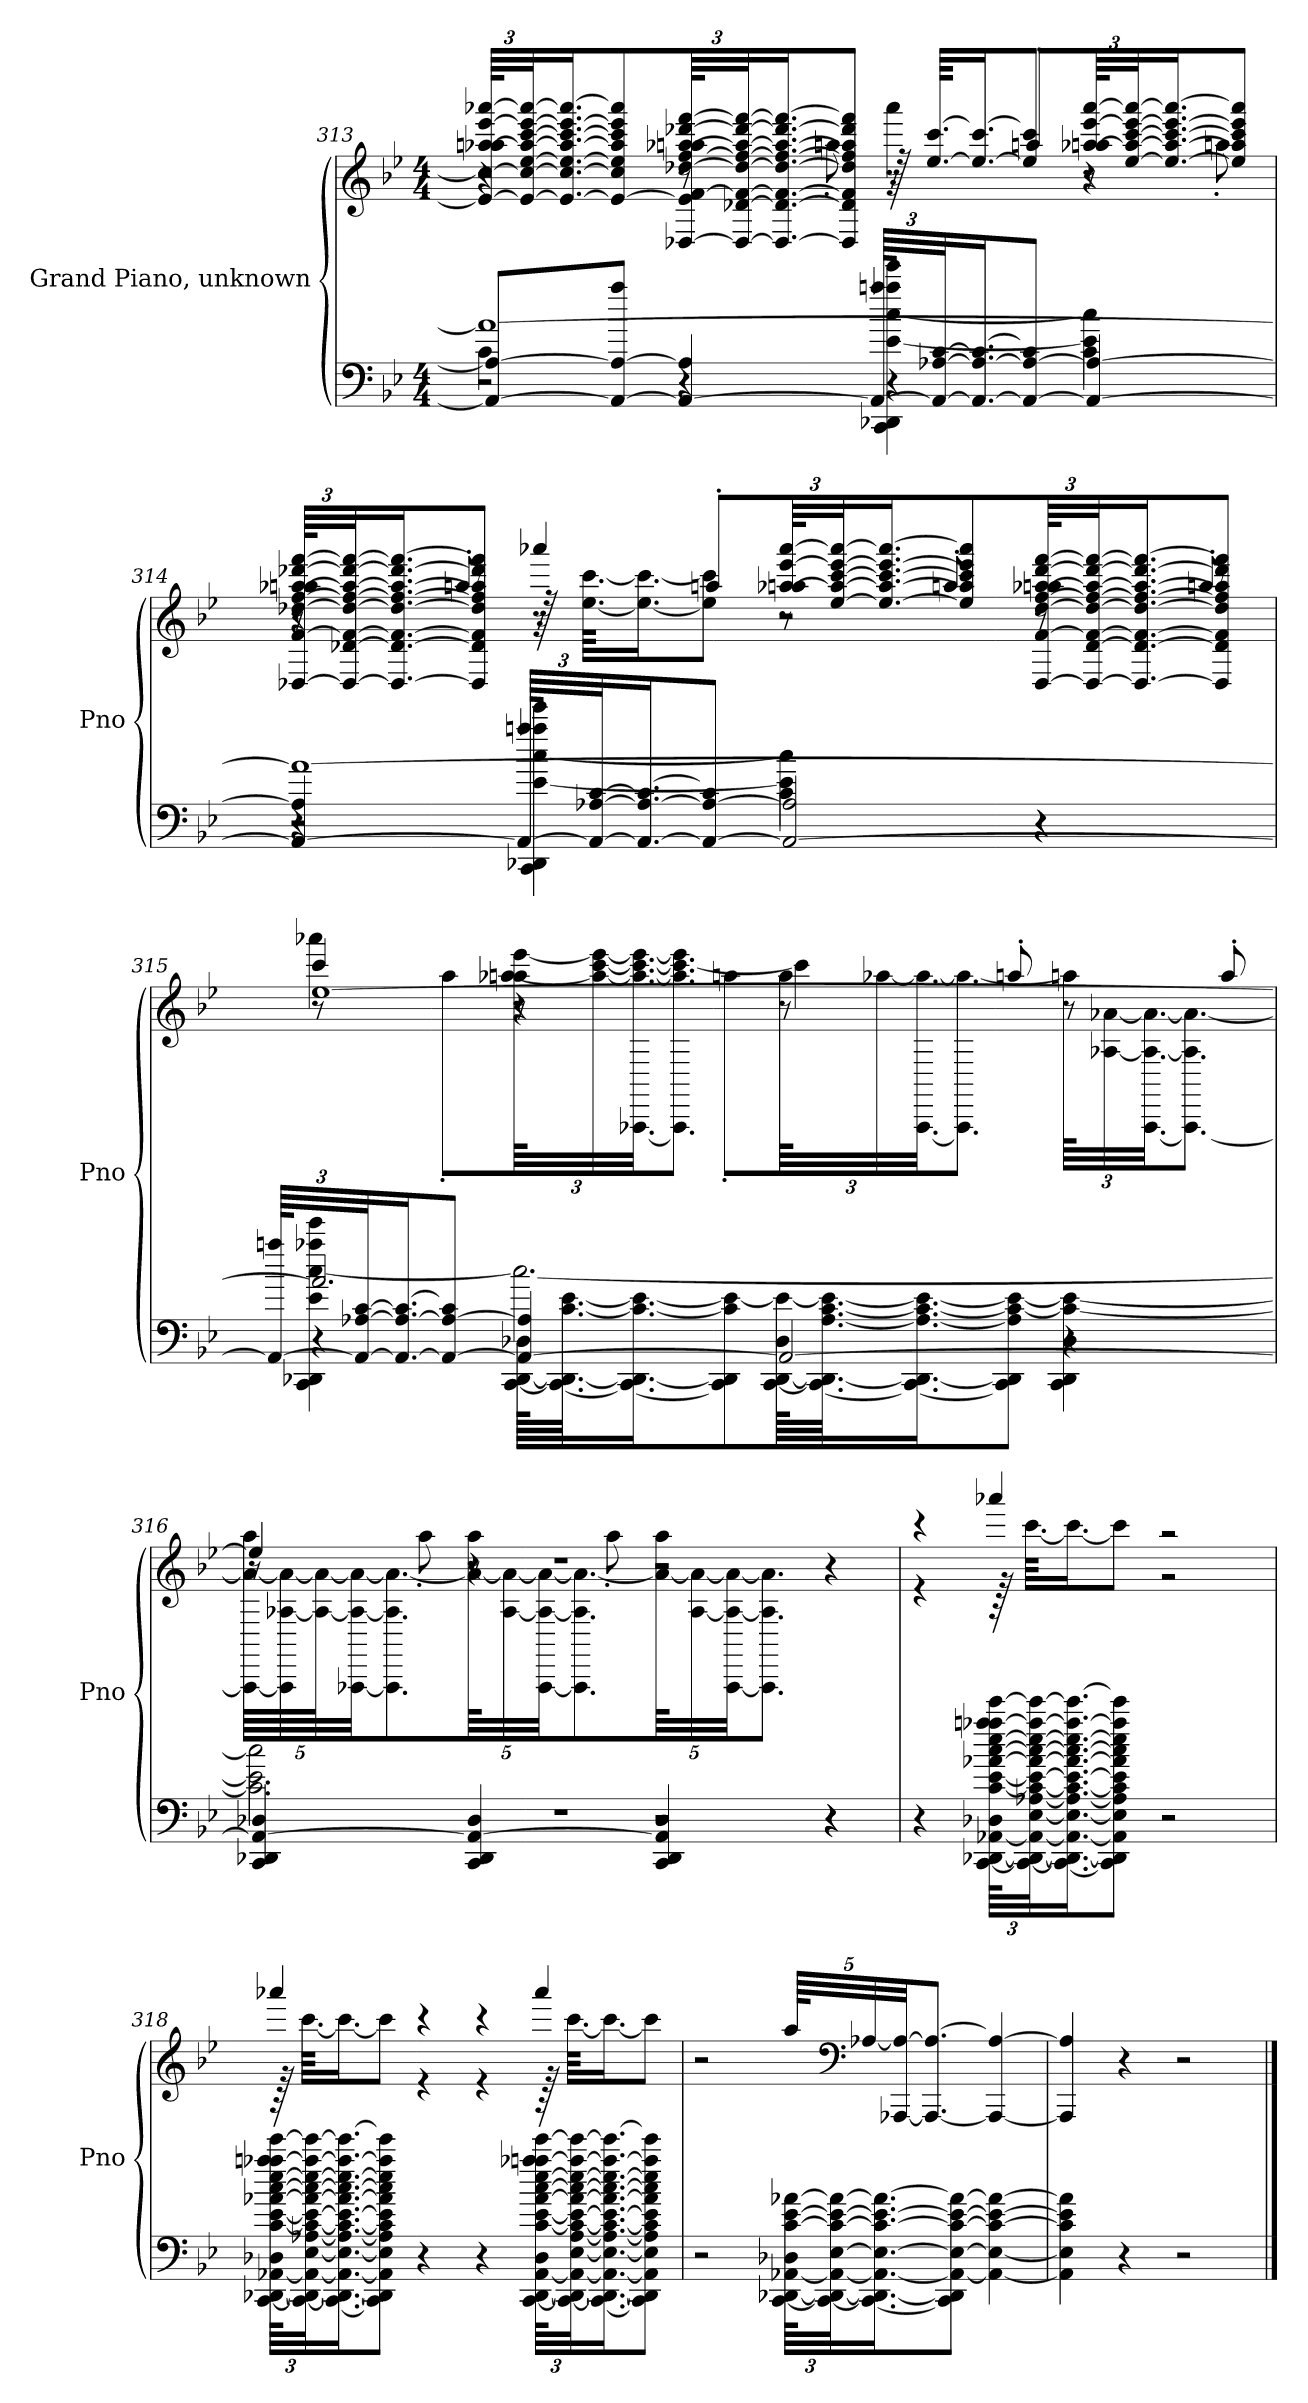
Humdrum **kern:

**kern	**kern
*part1	*part1
*staff2	*staff1
*I"Grand Piano, unknown	*
*I'Pno	*
!!LO:PB:g=z
*clefF4	*clefG2
*k[b-e-]	*k[b-e-]
*M4/4	*M4/4
=313	=313
*^	*^
*	*^	*	*^
*	*	*^	*	*	*
*	*	*	*	*	*	*Xbrackettup
1a-_	2r	8AA-/_ 8A-/_L	4c\	2r	4r	96e-/_ 96cc/_ [96aa-X/ 96aan/ [96eee-/ [96aaa-X/KLLL
.	.	.	.	.	.	48e-/_ 48cc/_ [48ee-/ 48aa-/_ [48ccc/ 48eee-/_ 48aaa-/_J
.	.	.	.	.	.	16.e-/_ 16.cc/_ 16.ee-/_ 16.aa-/_ 16.ccc/_ 16.eee-/_ 16.aaa-/_J
.	.	8AA-/_ 8A-/_ 8aa/J	.	.	.	8e-/_ 8cc/] 8ee-/] 8aa-/] 8ccc/] 8eee-/] 8aaa-/]
.	.	4AA-/_ 4A-/]	4r	.	8r	[96D-X/ 96e-/] [96f/ [96dd-X/ [96ff/ [96aa-X/ 96aan/ [96ddd-X/ [96fff/KLL
.	.	.	.	.	.	48D-/_ [48d-X/ 48f/_ 48dd-/_ 48ff/_ 48aa-/_ 48ddd-/_ 48fff/_J
.	.	.	.	.	.	16.D-/_ 16.d-/_ 16.f/_ 16.dd-/_ 16.ff/_ 16.aa-/_ 16.ddd-/_ 16.fff/_J
.	.	.	.	.	8aan'\	8D-/] 8d-/] 8f/] 8dd-/] 8ff/] 8aa-/] 8ddd-/] 8fff/]J
*	*	*Xbrackettup	*	*	*	*
.	4CC\ 4DD-X\ [4e-\ [4cc\ 4aa-X\ 4eee-\	96AA-/_ 96aan/KLLL	4r	128r	4aaa-\	8r
.	.	.	.	[64.ee-/ [64.ccc/KKLL	.	.
.	.	48AA-/_ [48A-X/ [48c/J	.	.	.	.
.	.	16.AA-/_ 16.A-/_ 16.c/_J	.	16.ee-/_ 16.ccc/_J	.	.
.	.	8AA-/_ 8A-/_ 8c/]J	.	8ee-/] 8ccc/]J	.	8aan'/L
.	4e-\] 4cc\]	4AA-/_ 4A-/_	4c\	4r	8r	[96aa-X/ 96aan/ [96eee-/ [96aaa-/KLL
.	.	.	.	.	.	[48ee-/ 48aa-/_ [48ccc/ 48eee-/_ 48aaa-/_J
.	.	.	.	.	.	16.ee-/_ 16.aa-/_ 16.ccc/_ 16.eee-/_ 16.aaa-/_J
.	.	.	.	.	8aan'\	8ee-/] 8aa-/] 8ccc/] 8eee-/] 8aaa-/]J
!!LO:LB:g=z	!!	!!
=314	=314	=314	=314	=314	=314	=314
1a-_	4r	4AA-/_ 4A-/]	2r	8r	4r	[96D-X/ [96f/ [96dd-X/ [96ff/ [96aa-X/ 96aan/ [96ddd-X/ [96fff/KLLL
.	.	.	.	.	.	48D-/_ [48d-X/ 48f/_ 48dd-/_ 48ff/_ 48aa-/_ 48ddd-/_ 48fff/_J
.	.	.	.	.	.	16.D-/_ 16.d-/_ 16.f/_ 16.dd-/_ 16.ff/_ 16.aa-/_ 16.ddd-/_ 16.fff/_J
.	.	.	.	8aan'/	.	8D-/] 8d-/] 8f/] 8dd-/] 8ff/] 8aa-/] 8ddd-/] 8fff/]J
.	4CC\ 4DD-X\ [4e-\ [4cc\ 4aa-X\ 4eee-\	96AA-/_ 96aan/KLLL	.	4aaa-X/	128r	8r
.	.	.	.	.	[64.ee-\ [64.ccc\KKLL	.
.	.	48AA-/_ [48A-X/ [48c/J	.	.	.	.
.	.	16.AA-/_ 16.A-/_ 16.c/_J	.	.	16.ee-\_ 16.ccc\_J	.
.	.	8AA-/_ 8A-/_ 8c/]J	.	.	8ee-\] 8ccc\]J	8aan'/L
.	4e-\] 4cc\]	2AA-/_ 2A-/]	4c\	8r	2r	[96aa-X/ 96aan/ [96eee-/ [96aaa-/KLL
.	.	.	.	.	.	[48ee-/ 48aa-/_ [48ccc/ 48eee-/_ 48aaa-/_J
.	.	.	.	.	.	16.ee-/_ 16.aa-/_ 16.ccc/_ 16.eee-/_ 16.aaa-/_J
.	.	.	.	8aan'/	.	8ee-/] 8aa-/] 8ccc/] 8eee-/] 8aaa-/]
.	4r	.	4r	8r	.	[96D-/ [96f/ [96dd-/ [96ff/ [96aa-X/ 96aan/ [96ddd-/ [96fff/KLL
.	.	.	.	.	.	48D-/_ [48d-/ 48f/_ 48dd-/_ 48ff/_ 48aa-/_ 48ddd-/_ 48fff/_J
.	.	.	.	.	.	16.D-/_ 16.d-/_ 16.f/_ 16.dd-/_ 16.ff/_ 16.aa-/_ 16.ddd-/_ 16.fff/_J
.	.	.	.	8aan'/	.	8D-/] 8d-/] 8f/] 8dd-/] 8ff/] 8aa-/] 8ddd-/] 8fff/]J
!!LO:LB:g=z
=315	=315	=315	=315	=315	=315	=315
*	*	*	*	*	*	*^
2.a-/]	4CC\ 4DD-X\ 4e-\ [4cc\ 4aa-X\ 4eee-\	96AA-/_ 96aan/KLLL	4r	4ccc/	4aaa-X\	[1ee-	8r
.	.	48AA-/_ [48A-X/ [48c/J	.	.	.	.	.
.	.	16.AA-/_ 16.A-/_ 16.c/_J	.	.	.	.	.
.	.	8AA-/_ 8A-/_ 8c/]J	.	.	.	.	8aa'\L
.	2.cc\_	4AA-/_ 4A-/]	[128CC\ [128DD-\ 128D-X\KLLLL	4r	8r	.	[96aa-X\ 96aan\ [96eee-\KLL
.	.	.	64.CC\_ 64.DD-\_ [64.c\ [64.e-\JJ	.	.	.	.
.	.	.	.	.	.	.	48aa-\_ [48ccc\ 48eee-\_
.	.	.	16.CC\_ 16.DD-\_ 16.c\_ 16.e-\_J	.	.	.	[48.AAA-X\ 48.aa-\_ 48.ccc\_ 48.eee-\_JJ
.	.	.	.	.	.	.	8.AAA-\] 8.aa-\] 8.ccc\_ 8.eee-\]J
.	.	.	8CC\] 8DD-\] 8c\] 8e-\_	.	8aan'\L	.	.
.	.	2AA-/_	[128CC\ [128DD-\ 128D-\ 128e-\_KLLL	8r	96aa\KLL	.	4ccc\]
.	.	.	64.CC\_ 64.DD-\_ [64.A-\ [64.c\ 64.e-\_JJ	.	.	.	.
.	.	.	.	.	[48aa-X\	.	.
.	.	.	16.CC\_ 16.DD-\_ 16.A-\_ 16.c\_ 16.e-\_J	.	[48.AAA-\ 48.aa-\_JJ	.	.
.	.	.	.	.	8.AAA-\] 8.aa-\_J	.	.
.	.	.	8CC\] 8DD-\] 8A-\] 8c\_ 8e-\_J	8aan'/	.	.	.
4r	.	.	4CC\ 4DD-\ 4D-\ 4c\_ 4e-\_	8r	4aa-\]	.	96aan\KLLL
.	.	.	.	.	.	.	[48A-X\ [48a-X\
.	.	.	.	.	.	.	[48.AAA-\ 48.A-\_ 48.a-\_JJ
.	.	.	.	.	.	.	8.AAA-\_ 8.A-\] 8.a-\_J
.	.	.	.	8aa'/	.	.	.
!!LO:PB:g=z	!!	!!	!!
=316	=316	=316	=316	=316	=316	=316	=316
1r	2cc\]	4CC/ 4DD-X/ 4AA-/_ 4D-X/	2.c\] 2.e-\]	1r	8r	4ee-/]	80AAA-\_ 80a-\_ 80aa\LLLL
.	.	.	.	.	.	.	80AAA-\] [80A-X\ 80a-\_
.	.	.	.	.	.	.	80A-\_ 80a-\_J
.	.	.	.	.	.	.	[40AAA-X\ 40A-\_ 40a-\_JJ
.	.	.	.	.	.	.	8.AAA-\] 8.A-\] 8.a-\_
.	.	.	.	.	8aa'\	.	.
.	.	4CC/ 4DD-/ 4AA-/_ 4D-/	.	.	8r	4r	80a-\_ 80aa\KLL
.	.	.	.	.	.	.	[40A-\ 40a-\_
.	.	.	.	.	.	.	[40AAA-\ 40A-\_ 40a-\_JJ
.	.	.	.	.	.	.	8.AAA-\] 8.A-\] 8.a-\_
.	.	.	.	.	8aa'\	.	.
.	2r	4CC/ 4DD-/ 4AA-/] 4D-/	.	.	2r	2r	80a-\_ 80aa\KLL
.	.	.	.	.	.	.	[40A-\ 40a-\_
.	.	.	.	.	.	.	[40AAA-\ 40A-\_ 40a-\_JJ
.	.	.	.	.	.	.	8.AAA-\] 8.A-\] 8.a-\]J
.	.	4r	4r	.	.	.	4r
*v	*v	*v	*v	*	*	*	*
*	*	*v	*v	*v
=317	=317	=317
4r	4r	4r
[96CC\ [96DD-X\ [96AA-X\ 96D-X\ [96c\ [96e-\ [96a-X\ [96cc\ [96ee-\ [96aa-X\ 96aan\ [96eee-\KLLL	4aaa-X/	128r
.	.	[64.ccc\KKLL
48CC\_ 48DD-\_ 48AA-\_ [48E-\ [48A-X\ 48c\_ 48e-\_ 48a-\_ 48cc\_ 48ee-\_ 48aa-\_ 48eee-\_J	.	.
16.CC\_ 16.DD-\_ 16.AA-\_ 16.E-\_ 16.A-\_ 16.c\_ 16.e-\_ 16.a-\_ 16.cc\_ 16.ee-\_ 16.aa-\_ 16.eee-\_J	.	16.ccc\J_
8CC\] 8DD-\] 8AA-\] 8E-\] 8A-\] 8c\] 8e-\] 8a-\] 8cc\] 8ee-\] 8aa-\] 8eee-\]J	.	8ccc\J]
2r	2r	2r
!!LO:LB:g=z	!!
=318	=318	=318
[96CC\ [96DD-X\ [96AA-X\ 96D-X\ [96c\ [96e-\ [96a-X\ [96cc\ [96ee-\ [96aa-X\ 96aan\ [96eee-\KLLL	4aaa-X/	128r
.	.	[64.ccc\KKLL
48CC\_ 48DD-\_ 48AA-\_ [48E-\ [48A-X\ 48c\_ 48e-\_ 48a-\_ 48cc\_ 48ee-\_ 48aa-\_ 48eee-\_J	.	.
16.CC\_ 16.DD-\_ 16.AA-\_ 16.E-\_ 16.A-\_ 16.c\_ 16.e-\_ 16.a-\_ 16.cc\_ 16.ee-\_ 16.aa-\_ 16.eee-\_J	.	16.ccc\J_
8CC\] 8DD-\] 8AA-\] 8E-\] 8A-\] 8c\] 8e-\] 8a-\] 8cc\] 8ee-\] 8aa-\] 8eee-\]J	.	8ccc\J]
4r	4r	4r
4r	4r	4r
[96CC\ [96DD-\ [96AA-\ 96D-\ [96c\ [96e-\ [96a-\ [96cc\ [96ee-\ [96aa-X\ 96aan\ [96eee-\KLLL	4aaa-/	128r
.	.	[64.ccc\KKLL
48CC\_ 48DD-\_ 48AA-\_ [48E-\ [48A-\ 48c\_ 48e-\_ 48a-\_ 48cc\_ 48ee-\_ 48aa-\_ 48eee-\_J	.	.
16.CC\_ 16.DD-\_ 16.AA-\_ 16.E-\_ 16.A-\_ 16.c\_ 16.e-\_ 16.a-\_ 16.cc\_ 16.ee-\_ 16.aa-\_ 16.eee-\_J	.	16.ccc\J_
8CC\] 8DD-\] 8AA-\] 8E-\] 8A-\] 8c\] 8e-\] 8a-\] 8cc\] 8ee-\] 8aa-\] 8eee-\]J	.	8ccc\J]
*	*v	*v
=319	=319
2r	2r
[96CC\ [96DD-X\ [96AA-X\ 96D-X\ [96c\ [96e-\ [96a-X\KLLL	80aa/KLLL
48CC\_ 48DD-\_ 48AA-\_ [48E-\ 48c\_ 48e-\_ 48a-\_J	.
*	*clefF4
.	[40A-X/
16.CC\_ 16.DD-\_ 16.AA-\_ 16.E-\_ 16.c\_ 16.e-\_ 16.a-\_J	.
.	[40AAA-X/ 40A-/_JJ
.	8.AAA-/_ 8.A-/_J
8CC\] 8DD-\] 8AA-\_ 8E-\_ 8c\_ 8e-\_ 8a-\_J	.
4AA-\_ 4E-\_ 4c\_ 4e-\_ 4a-\_	4AAA-/_ 4A-/_
=320	=320
4AA-\] 4E-\] 4c\] 4e-\] 4a-\]	4AAA-/] 4A-/]
4r	4r
2r	2r
==	==
*-	*-
